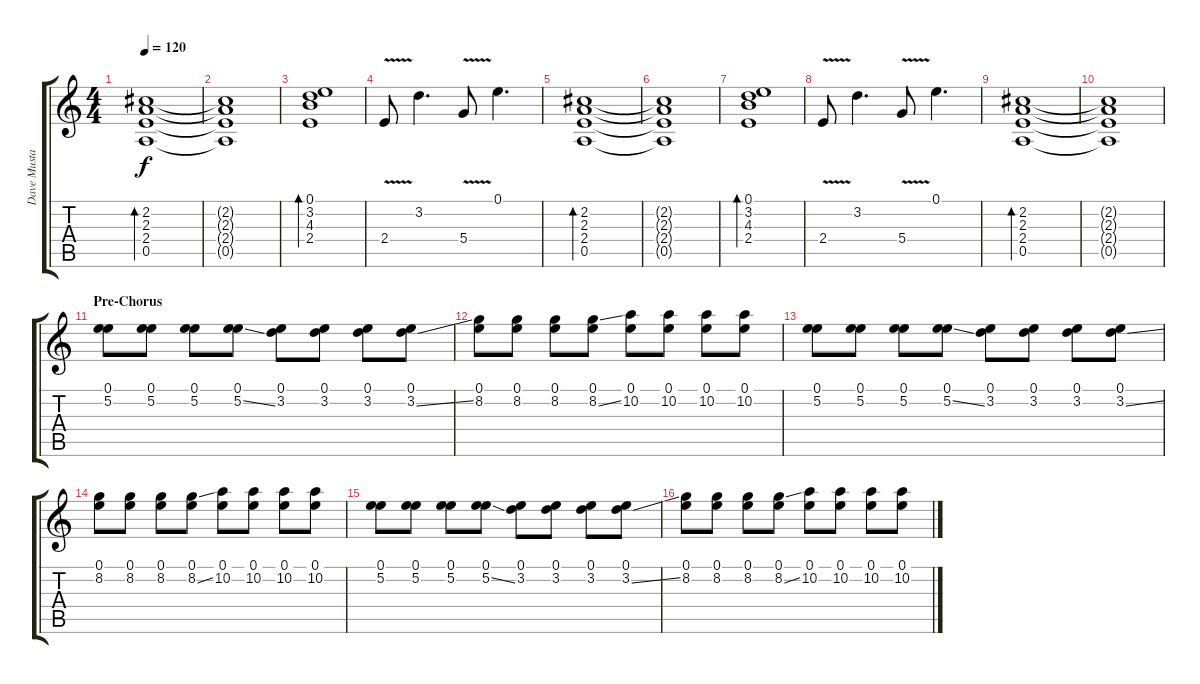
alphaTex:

\track ("Dave Mustaine" "Dave Musta") {instrument distortionguitar}
\staff {score tabs}
\tuning (E4 B3 G3 D3 A2 E2) {hide}
\ts (4 4)
\tempo 120
\clef g2
\ks c
(2.2 2.3 2.4 0.5).1{bd 240 dy f} |
(2.2{t} 2.3{t} 2.4{t} 0.5{t}).1 |
(0.1 3.2 4.3 2.4).1{bd 240 instrument electricguitarmuted} |
2.4{v}.8 3.2.4{d} 5.4{v}.8 0.1.4{d} |
(2.2 2.3 2.4 0.5).1{bd 240} |
(2.2{t} 2.3{t} 2.4{t} 0.5{t}).1 |
(0.1 3.2 4.3 2.4).1{bd 240 instrument electricguitarmuted} |
2.4{v}.8 3.2.4{d} 5.4{v}.8 0.1.4{d} |
(2.2 2.3 2.4 0.5).1{bd 240} |
(2.2{t} 2.3{t} 2.4{t} 0.5{t}).1 |
\section ("" "Pre-Chorus")
(0.1 5.2).8{instrument distortionguitar} (0.1 5.2).8 (0.1 5.2).8 (0.1 5.2{ss}).8 (0.1 3.2).8 (0.1 3.2).8 (0.1 3.2).8 (0.1 3.2{ss}).8 |
(0.1 8.2).8 (0.1 8.2).8 (0.1 8.2).8 (0.1 8.2{ss}).8 (0.1 10.2).8 (0.1 10.2).8 (0.1 10.2).8 (0.1 10.2).8 |
(0.1 5.2).8{instrument distortionguitar} (0.1 5.2).8 (0.1 5.2).8 (0.1 5.2{ss}).8 (0.1 3.2).8 (0.1 3.2).8 (0.1 3.2).8 (0.1 3.2{ss}).8 |
(0.1 8.2).8 (0.1 8.2).8 (0.1 8.2).8 (0.1 8.2{ss}).8 (0.1 10.2).8 (0.1 10.2).8 (0.1 10.2).8 (0.1 10.2).8 |
(0.1 5.2).8 (0.1 5.2).8 (0.1 5.2).8 (0.1 5.2{ss}).8 (0.1 3.2).8 (0.1 3.2).8 (0.1 3.2).8 (0.1 3.2{ss}).8 |
(0.1 8.2).8 (0.1 8.2).8 (0.1 8.2).8 (0.1 8.2{ss}).8 (0.1 10.2).8 (0.1 10.2).8 (0.1 10.2).8 (0.1 10.2).8
